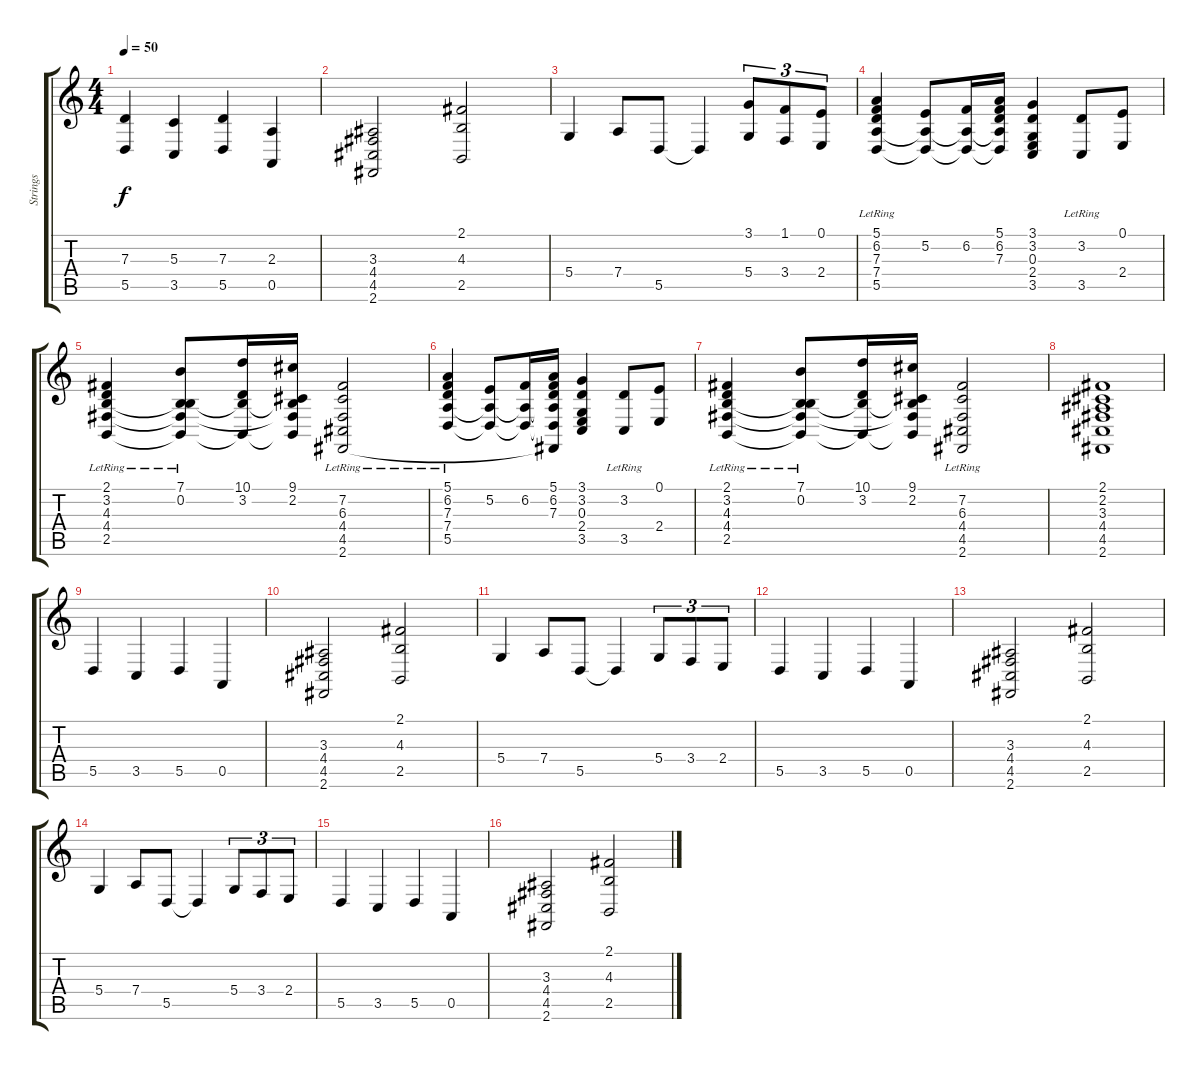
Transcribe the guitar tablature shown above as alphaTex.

\track ("Strings" "Strings") {instrument stringensemble1}
\staff {score tabs}
\tuning (E4 B3 G3 D3 A2 E2) {hide}
\ts (4 4)
\tempo 50
\clef g2
\ks c
(7.3 5.5).4{dy f} (5.3 3.5).4 (7.3 5.5).4 (2.3 0.5).4 |
(3.3 4.4 4.5 2.6).2 (2.1 4.3 2.5).2 |
5.4.4 7.4.8 5.5.8 5.5{t}.4 (3.1 5.4).8{tu (3 2)} (1.1 3.4).8{tu (3 2)} (0.1 2.4).8{tu (3 2)} |
(5.1{lr} 6.2{lr} 7.3{lr} 7.4{lr} 5.5).4{volume 13} (5.2 7.4{t} 5.5{t}).8 (6.2 7.4{t} 5.5{t}).16 (5.1 6.2 7.3 7.4{t} 5.5{t}).16 (3.1 3.2 0.3 2.4 3.5).4 (3.2{lr} 3.5{lr}).8 (0.1 2.4).8 |
(2.1 3.2{lr} 4.3{lr} 4.4{lr} 2.5{lr}).4 (7.1 0.2{lr} 4.3{t} 4.4{t} 2.5{t}).8 (10.1 3.2 4.3{t} 2.5{t}).16 (9.1 2.2 4.3{t} 4.4{t} 2.5{t}).16 (7.2 6.3 4.4 4.5{lr} 2.6{lr}).2 |
(5.1{lr} 6.2{lr} 7.3{lr} 7.4{lr} 5.5).4{volume 13} (5.2 7.4{t} 5.5{t}).8 (6.2 7.4{t} 5.5{t}).16 (5.1 6.2 7.3 7.4{t} 5.5{t} 2.6{t}).16 (3.1 3.2 0.3 2.4 3.5).4 (3.2{lr} 3.5{lr}).8 (0.1 2.4).8 |
(2.1 3.2{lr} 4.3{lr} 4.4{lr} 2.5{lr}).4 (7.1 0.2{lr} 4.3{t} 4.4{t} 2.5{t}).8 (10.1 3.2 4.3{t} 2.5{t}).16 (9.1 2.2 4.3{t} 4.4{t} 2.5{t}).16 (7.2 6.3 4.4 4.5{lr} 2.6{lr}).2 |
(2.1 2.2 3.3 4.4 4.5 2.6).1 |
5.5.4 3.5.4 5.5.4 0.5.4 |
(3.3 4.4 4.5 2.6).2 (2.1 4.3 2.5).2 |
5.4.4 7.4.8 5.5.8 5.5{t}.4 5.4.8{tu (3 2)} 3.4.8{tu (3 2)} 2.4.8{tu (3 2)} |
5.5.4 3.5.4 5.5.4 0.5.4 |
(3.3 4.4 4.5 2.6).2 (2.1 4.3 2.5).2 |
5.4.4 7.4.8 5.5.8 5.5{t}.4 5.4.8{tu (3 2)} 3.4.8{tu (3 2)} 2.4.8{tu (3 2)} |
5.5.4 3.5.4 5.5.4 0.5.4 |
(3.3 4.4 4.5 2.6).2 (2.1 4.3 2.5).2
